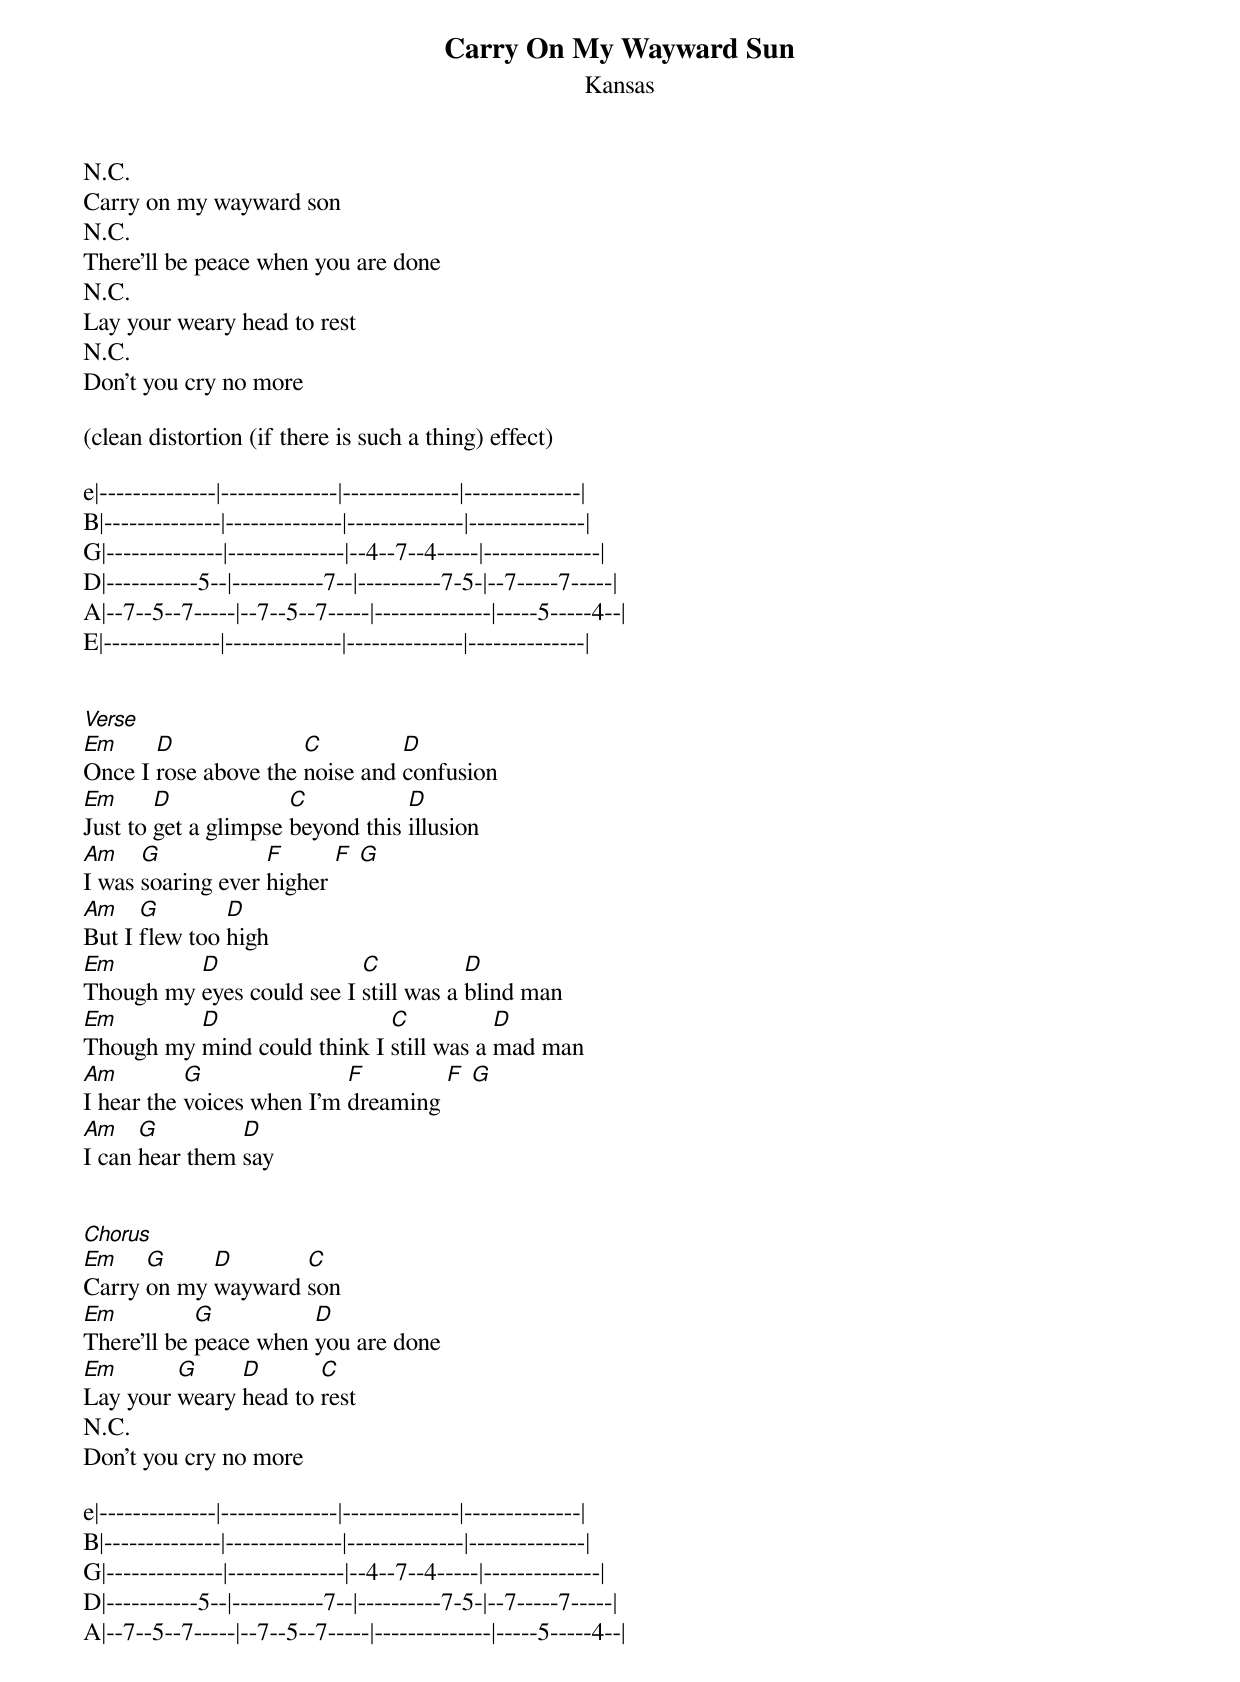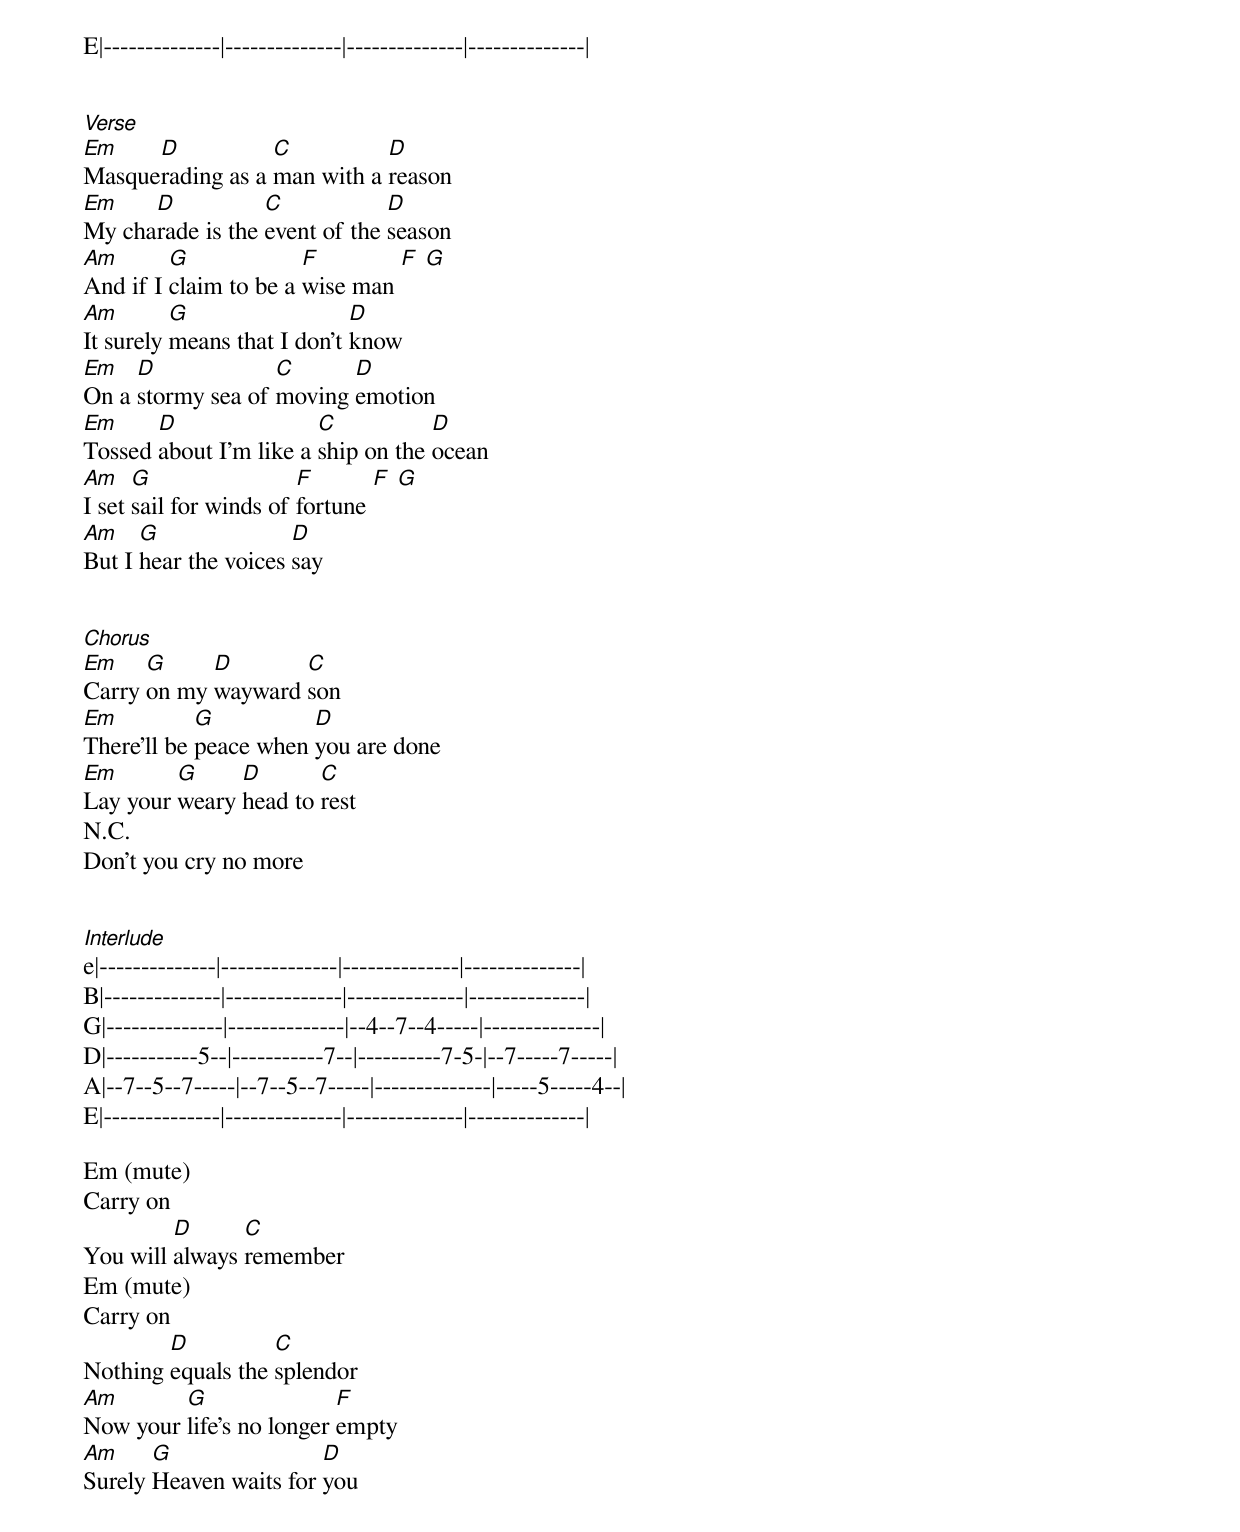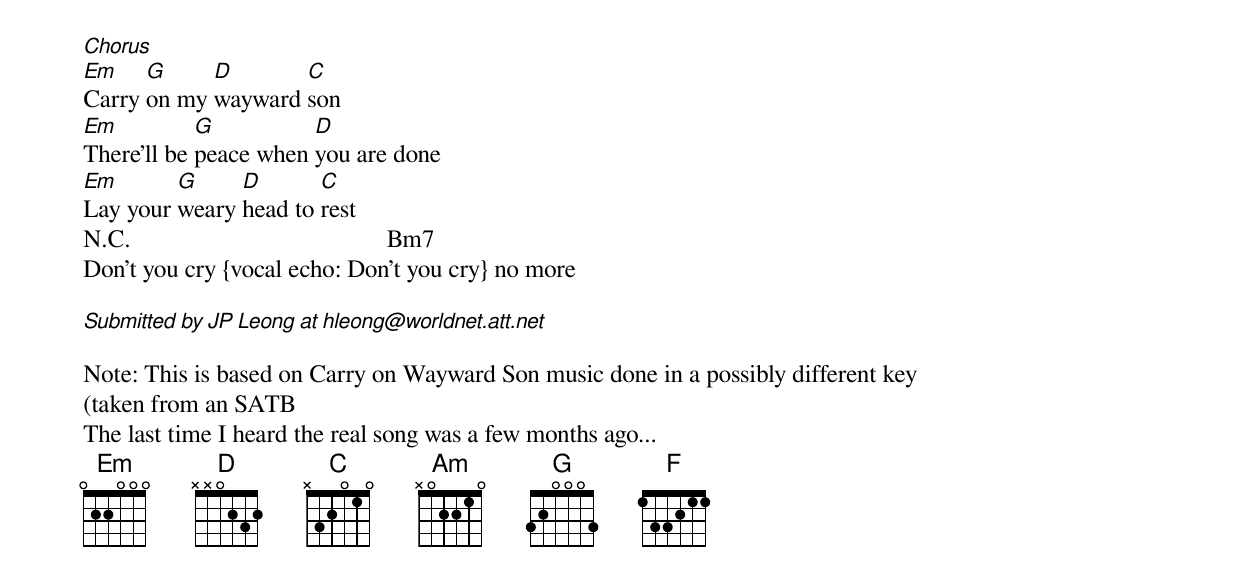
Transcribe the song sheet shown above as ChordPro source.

{title:Carry On My Wayward Sun}
{subtitle:Kansas}

N.C.
Carry on my wayward son
N.C.
There'll be peace when you are done
N.C.
Lay your weary head to rest
N.C.
Don't you cry no more

(clean distortion (if there is such a thing) effect)

e|--------------|--------------|--------------|--------------|
B|--------------|--------------|--------------|--------------|
G|--------------|--------------|--4--7--4-----|--------------|
D|-----------5--|-----------7--|----------7-5-|--7-----7-----|
A|--7--5--7-----|--7--5--7-----|--------------|-----5-----4--|
E|--------------|--------------|--------------|--------------|
{repeat once each time played}


[Verse]
[Em]Once I [D]rose above the [C]noise and [D]confusion
[Em]Just to [D]get a glimpse [C]beyond this [D]illusion
[Am]I was [G]soaring ever [F]higher [F] [G]
[Am]But I [G]flew too [D]high
[Em]Though my [D]eyes could see I [C]still was a [D]blind man
[Em]Though my [D]mind could think I [C]still was a [D]mad man
[Am]I hear the [G]voices when I'm [F]dreaming [F] [G]
[Am]I can [G]hear them [D]say


[Chorus]
[Em]Carry [G]on my [D]wayward [C]son
[Em]There'll be [G]peace when [D]you are done
[Em]Lay your [G]weary [D]head to [C]rest
N.C.
Don't you cry no more

e|--------------|--------------|--------------|--------------|
B|--------------|--------------|--------------|--------------|
G|--------------|--------------|--4--7--4-----|--------------|
D|-----------5--|-----------7--|----------7-5-|--7-----7-----|
A|--7--5--7-----|--7--5--7-----|--------------|-----5-----4--|
E|--------------|--------------|--------------|--------------|


[Verse]
[Em]Masque[D]rading as a [C]man with a [D]reason
[Em]My cha[D]rade is the [C]event of the [D]season
[Am]And if I [G]claim to be a [F]wise man [F] [G]
[Am]It surely [G]means that I don't [D]know
[Em]On a [D]stormy sea of [C]moving [D]emotion
[Em]Tossed [D]about I'm like a [C]ship on the [D]ocean
[Am]I set [G]sail for winds of [F]fortune [F] [G]
[Am]But I [G]hear the voices [D]say


[Chorus]
[Em]Carry [G]on my [D]wayward [C]son
[Em]There'll be [G]peace when [D]you are done
[Em]Lay your [G]weary [D]head to [C]rest
N.C.
Don't you cry no more


[Interlude]
e|--------------|--------------|--------------|--------------|
B|--------------|--------------|--------------|--------------|
G|--------------|--------------|--4--7--4-----|--------------|
D|-----------5--|-----------7--|----------7-5-|--7-----7-----|
A|--7--5--7-----|--7--5--7-----|--------------|-----5-----4--|
E|--------------|--------------|--------------|--------------|

Em (mute)
Carry on
You will [D]always [C]remember
Em (mute)
Carry on
Nothing [D]equals the [C]splendor
[Am]Now your [G]life's no longer [F]empty
[Am]Surely [G]Heaven waits for [D]you


[Chorus]
[Em]Carry [G]on my [D]wayward [C]son
[Em]There'll be [G]peace when [D]you are done
[Em]Lay your [G]weary [D]head to [C]rest
N.C.                                         Bm7
Don't you cry {vocal echo: Don't you cry} no more

[Submitted by JP Leong at hleong@worldnet.att.net]

Note: This is based on Carry on Wayward Son music done in a possibly different key
(taken from an SATB
The last time I heard the real song was a few months ago...
